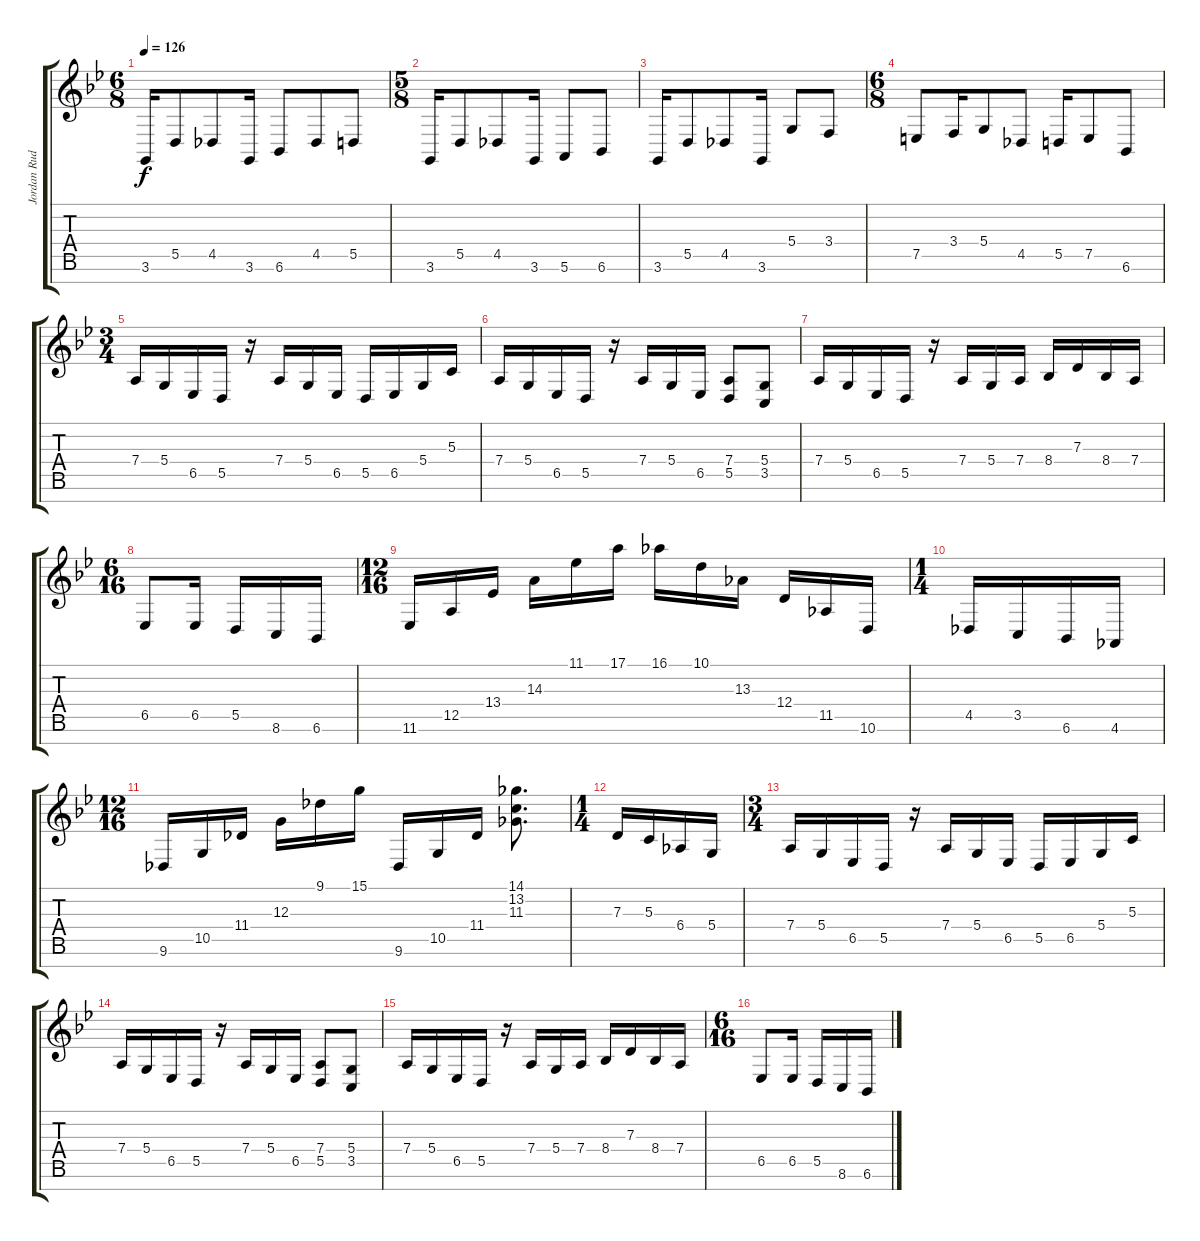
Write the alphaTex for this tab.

\track ("Jordan Rudess - Keyboard" "Jordan Rud") {instrument lead2sawtooth}
\staff {score tabs}
\tuning (E4 B3 G3 D3 A2 E2 B1) {hide}
\ts (6 8)
\tempo 126
\clef g2
\ks gminor
3.6.16{dy f} 5.5.8 4.5.8 3.6.16 6.6.8 4.5.8 5.5.8 |
\ts (5 8)
3.6.16 5.5.8 4.5.8 3.6.16 5.6.8 6.6.8 |
3.6.16 5.5.8 4.5.8 3.6.16 5.4.8 3.4.8 |
\ts (6 8)
7.5.8 3.4.16 5.4.8 4.5.8 5.5.16 7.5.8 6.6.8 |
\ts (3 4)
7.4.16 5.4.16 6.5.16 5.5.16 r.16 7.4.16 5.4.16 6.5.16 5.5.16 6.5.16 5.4.16 5.3.16 |
7.4.16 5.4.16 6.5.16 5.5.16 r.16 7.4.16 5.4.16 6.5.16 (7.4 5.5).8 (5.4 3.5).8 |
7.4.16 5.4.16 6.5.16 5.5.16 r.16 7.4.16 5.4.16 7.4.16 8.4.16 7.3.16 8.4.16 7.4.16 |
\ts (6 16)
6.5.8 6.5.16 5.5.16 8.6.16 6.6.16 |
\ts (12 16)
11.6.16 12.5.16 13.4.16 14.3.16 11.1.16 17.1.16 16.1.16 10.1.16 13.3.16 12.4.16 11.5.16 10.6.16 |
\ts (1 4)
4.5.16 3.5.16 6.6.16 4.6.16 |
\ts (12 16)
9.6.16 10.5.16 11.4.16 12.3.16 9.1.16 15.1.16 9.6.16 10.5.16 11.4.16 (14.1 13.2 11.3).8{d} |
\ts (1 4)
7.3.16 5.3.16 6.4.16 5.4.16 |
\ts (3 4)
7.4.16 5.4.16 6.5.16 5.5.16 r.16 7.4.16 5.4.16 6.5.16 5.5.16 6.5.16 5.4.16 5.3.16 |
7.4.16 5.4.16 6.5.16 5.5.16 r.16 7.4.16 5.4.16 6.5.16 (7.4 5.5).8 (5.4 3.5).8 |
7.4.16 5.4.16 6.5.16 5.5.16 r.16 7.4.16 5.4.16 7.4.16 8.4.16 7.3.16 8.4.16 7.4.16 |
\ts (6 16)
6.5.8 6.5.16 5.5.16 8.6.16 6.6.16
